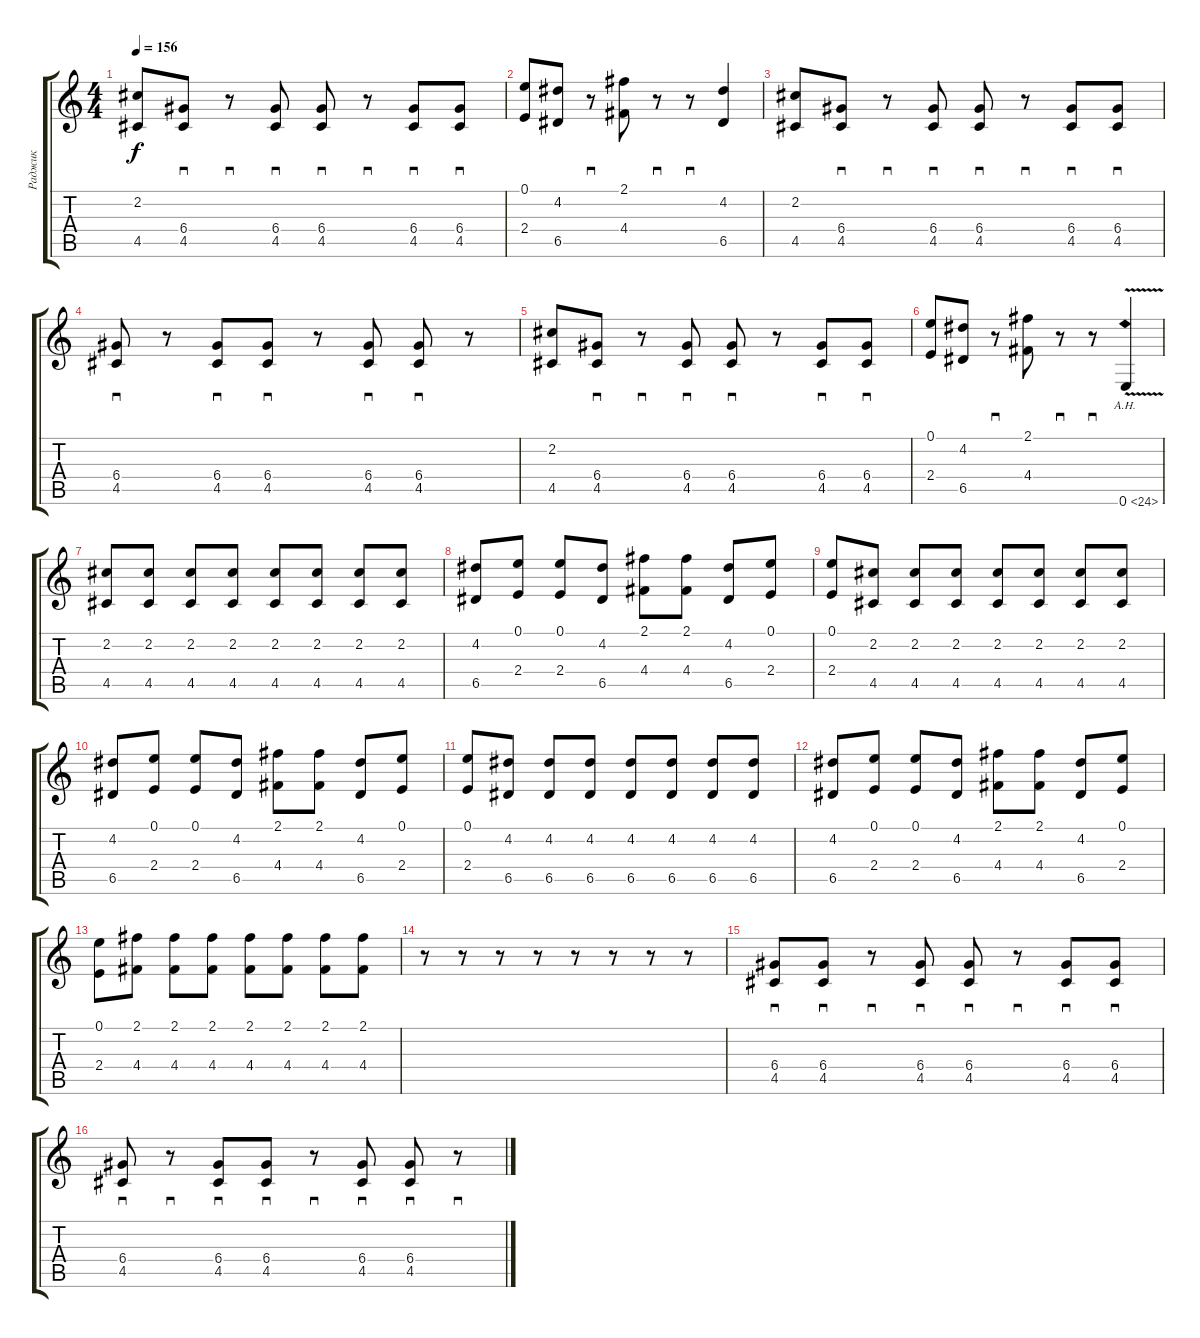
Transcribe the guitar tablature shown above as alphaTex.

\track ("Раджик" "Раджик") {instrument distortionguitar}
\staff {score tabs}
\tuning (E4 B3 G3 D3 A2 E2) {hide}
\ts (4 4)
\tempo 156
\clef g2
\ks c
(2.2 4.5).8{dy f} (6.4 4.5).8{sd} r.8{sd} (6.4 4.5).8{sd} (6.4 4.5).8{sd} r.8{sd} (6.4 4.5).8{sd} (6.4 4.5).8{sd} |
(0.1 2.4).8 (4.2 6.5).8 r.8{sd} (2.1 4.4).8 r.8{sd} r.8{sd} (4.2 6.5).4 |
(2.2 4.5).8 (6.4 4.5).8{sd} r.8{sd} (6.4 4.5).8{sd} (6.4 4.5).8{sd} r.8{sd} (6.4 4.5).8{sd} (6.4 4.5).8{sd} |
(6.4 4.5).8{sd} r.8 (6.4 4.5).8{sd} (6.4 4.5).8{sd} r.8 (6.4 4.5).8{sd} (6.4 4.5).8{sd} r.8 |
(2.2 4.5).8 (6.4 4.5).8{sd} r.8{sd} (6.4 4.5).8{sd} (6.4 4.5).8{sd} r.8 (6.4 4.5).8{sd} (6.4 4.5).8{sd} |
(0.1 2.4).8 (4.2 6.5).8 r.8{sd} (2.1 4.4).8 r.8{sd} r.8{sd} 0.6{ah 24 v}.4 |
(2.2 4.5).8 (2.2 4.5).8 (2.2 4.5).8 (2.2 4.5).8 (2.2 4.5).8 (2.2 4.5).8 (2.2 4.5).8 (2.2 4.5).8 |
(4.2 6.5).8 (0.1 2.4).8 (0.1 2.4).8 (4.2 6.5).8 (2.1 4.4).8 (2.1 4.4).8 (4.2 6.5).8 (0.1 2.4).8 |
(0.1 2.4).8 (2.2 4.5).8 (2.2 4.5).8 (2.2 4.5).8 (2.2 4.5).8 (2.2 4.5).8 (2.2 4.5).8 (2.2 4.5).8 |
(4.2 6.5).8 (0.1 2.4).8 (0.1 2.4).8 (4.2 6.5).8 (2.1 4.4).8 (2.1 4.4).8 (4.2 6.5).8 (0.1 2.4).8 |
(0.1 2.4).8 (4.2 6.5).8 (4.2 6.5).8 (4.2 6.5).8 (4.2 6.5).8 (4.2 6.5).8 (4.2 6.5).8 (4.2 6.5).8 |
(4.2 6.5).8 (0.1 2.4).8 (0.1 2.4).8 (4.2 6.5).8 (2.1 4.4).8 (2.1 4.4).8 (4.2 6.5).8 (0.1 2.4).8 |
(0.1 2.4).8 (2.1 4.4).8 (2.1 4.4).8 (2.1 4.4).8 (2.1 4.4).8 (2.1 4.4).8 (2.1 4.4).8 (2.1 4.4).8 |
r.8 r.8 r.8 r.8 r.8 r.8 r.8 r.8 |
(6.4 4.5).8{sd} (6.4 4.5).8{sd} r.8{sd} (6.4 4.5).8{sd} (6.4 4.5).8{sd} r.8{sd} (6.4 4.5).8{sd} (6.4 4.5).8{sd} |
(6.4 4.5).8{sd} r.8{sd} (6.4 4.5).8{sd} (6.4 4.5).8{sd} r.8{sd} (6.4 4.5).8{sd} (6.4 4.5).8{sd} r.8{sd}
